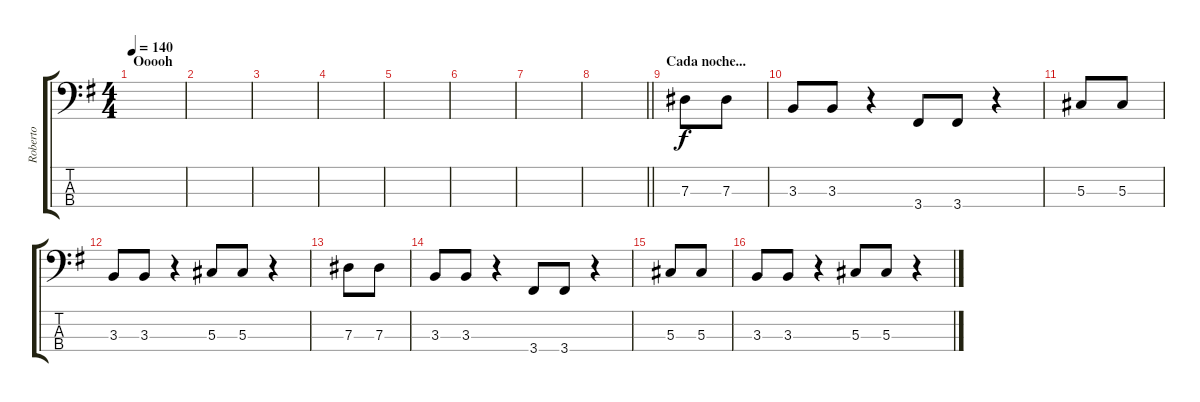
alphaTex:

\track ("Roberto" "Roberto") {instrument electricbassfinger}
\staff {score tabs}
\tuning (Gb2 Db2 Ab1 Eb1) {hide}
\ts (4 4)
\section ("" "Ooooh")
\tempo 140
\clef f4
\ks g
|
|
|
|
|
|
|
\barLineRight lightlight
|
\section ("" "Cada noche...")
7.3.8 7.3.8 |
3.3.8 3.3.8 r.4 3.4.8 3.4.8 r.4 |
5.3.8 5.3.8 |
3.3.8 3.3.8 r.4 5.3.8 5.3.8 r.4 |
7.3.8 7.3.8 |
3.3.8 3.3.8 r.4 3.4.8 3.4.8 r.4 |
5.3.8 5.3.8 |
3.3.8 3.3.8 r.4 5.3.8 5.3.8 r.4
